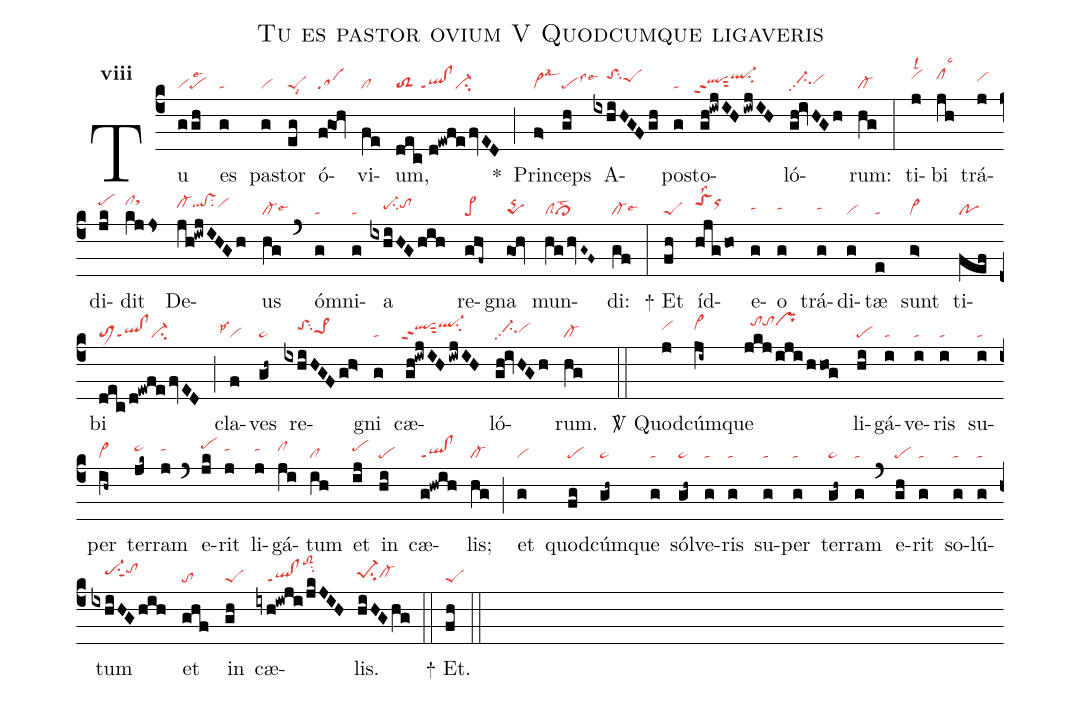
name:Tu es pastor ovium V Quodcumque ligaveris;
office-part:re;
mode:8;
nabc-lines:1;
%%
initial-style: 1;
name: Tu es pastor ovium;
mode:8;
office-part: Responsorium;
annotation: Resp.;
annotation: viii;
nabc-lines:1;
%%
(c4) Tu(ggh|vipelse2) es(g|ta) pas(g|vi)tor(eg|peSlsi8) ó(f!goh|sa)vi(fe|cl)um,(dec//d!ewfefvED|toS2/ql!clppt1ci-) <sp>*</sp>(;) Prin(f>|vi>lsal3)ceps(gh|pelss3lse3) A(ixhiHGFgh|////toShjsu2peShi)pos(g|ta)to(gh!iwjIHiwjIH|``qlhhppt2sut2ql-hjsu2)ló(gh!ivHGh|//ci-hhpp2vihh)rum:(hg|cl-) (:) ti(j|vihjlsl2)bi(jh|clhjlsc3) trá(j|vihi)di(jk|pehj)dit(kjjs|clhjsthk) De(jh!iwjIHGh|cl-hiqlhi!vshisu2vihi)us(hg|cl-lse6) (`) óm(g|ta)ni(g|ta)a(ixhiHGhih|////pe-hhsu2tohi) re(ghf~|pe>)gna(goh|pqS) mun(hg/hvG~F~|clScl>lst2)di:(gf|cl-lse6) (:)
<sp>+</sp> Et(fh|peS) íd(hjg/ho|toShjlss2orhj)e(g|tahh)o(g|tahh) trá(g|tahh)di(g|vi)tæ(e|ta) sunt(g>|vi>) ti(fef|po)bi(dec/d!ewfefvED|toM1ql!clppt1ci-) (;) cla(f|```vilsp1)ves(gh~|pe~) re(ixhiHGFgh>|////toShisu2pe>1hh)gni(g|ta) cæ(gh!iwjIHiwjIH|`qlhippt2sut2ql-hjsu2)ló(gh!ivHGh|//ci-hhpp2vihh)rum.(hg|cl-) (::)

<sp>V/</sp> Quod(j|vihi)cúm(ji~|vi>hi)que(jkj/iji/hhog|//tohktohkprhk) li(hi|pe)gá(i|ta)ve(i|ta)ris(i|ta) su(i|ta)per(ih~|vi>) ter(jk~|pe~hi)ram(j|tahi) (`) e(jk|pehj)rit(j|tahi) li(j|tahi)gá(ji|clhi)tum(ih|cl) et(ij|pehi) in(hi|pe) cæ(g!hwih|ql!clppt1)lis;(hg|cl-) (;) et(g|vi) quod(fg|pe)cúm(gh~|pe~)que(g|ta) sól(gh~|pe~)ve(g|ta)ris(g|ta) su(g|ta)per(g|ta) ter(gh~|pe~)ram(g|ta) (`) e(gh|pe)rit(g|ta) so(g|ta)lú(g|ta)tum(ixhiHGhih|////pe-hisu1sut1tohj) et(ghf|to) in(gh|peS) cæ(iyh!iwji/jkJIH|///ql!clppt1toS2hmsu2)lis.(hiHGhg|pe-1hhsu2cl-hh) (::)
<sp>+</sp> Et.(fh|peS) (::)
